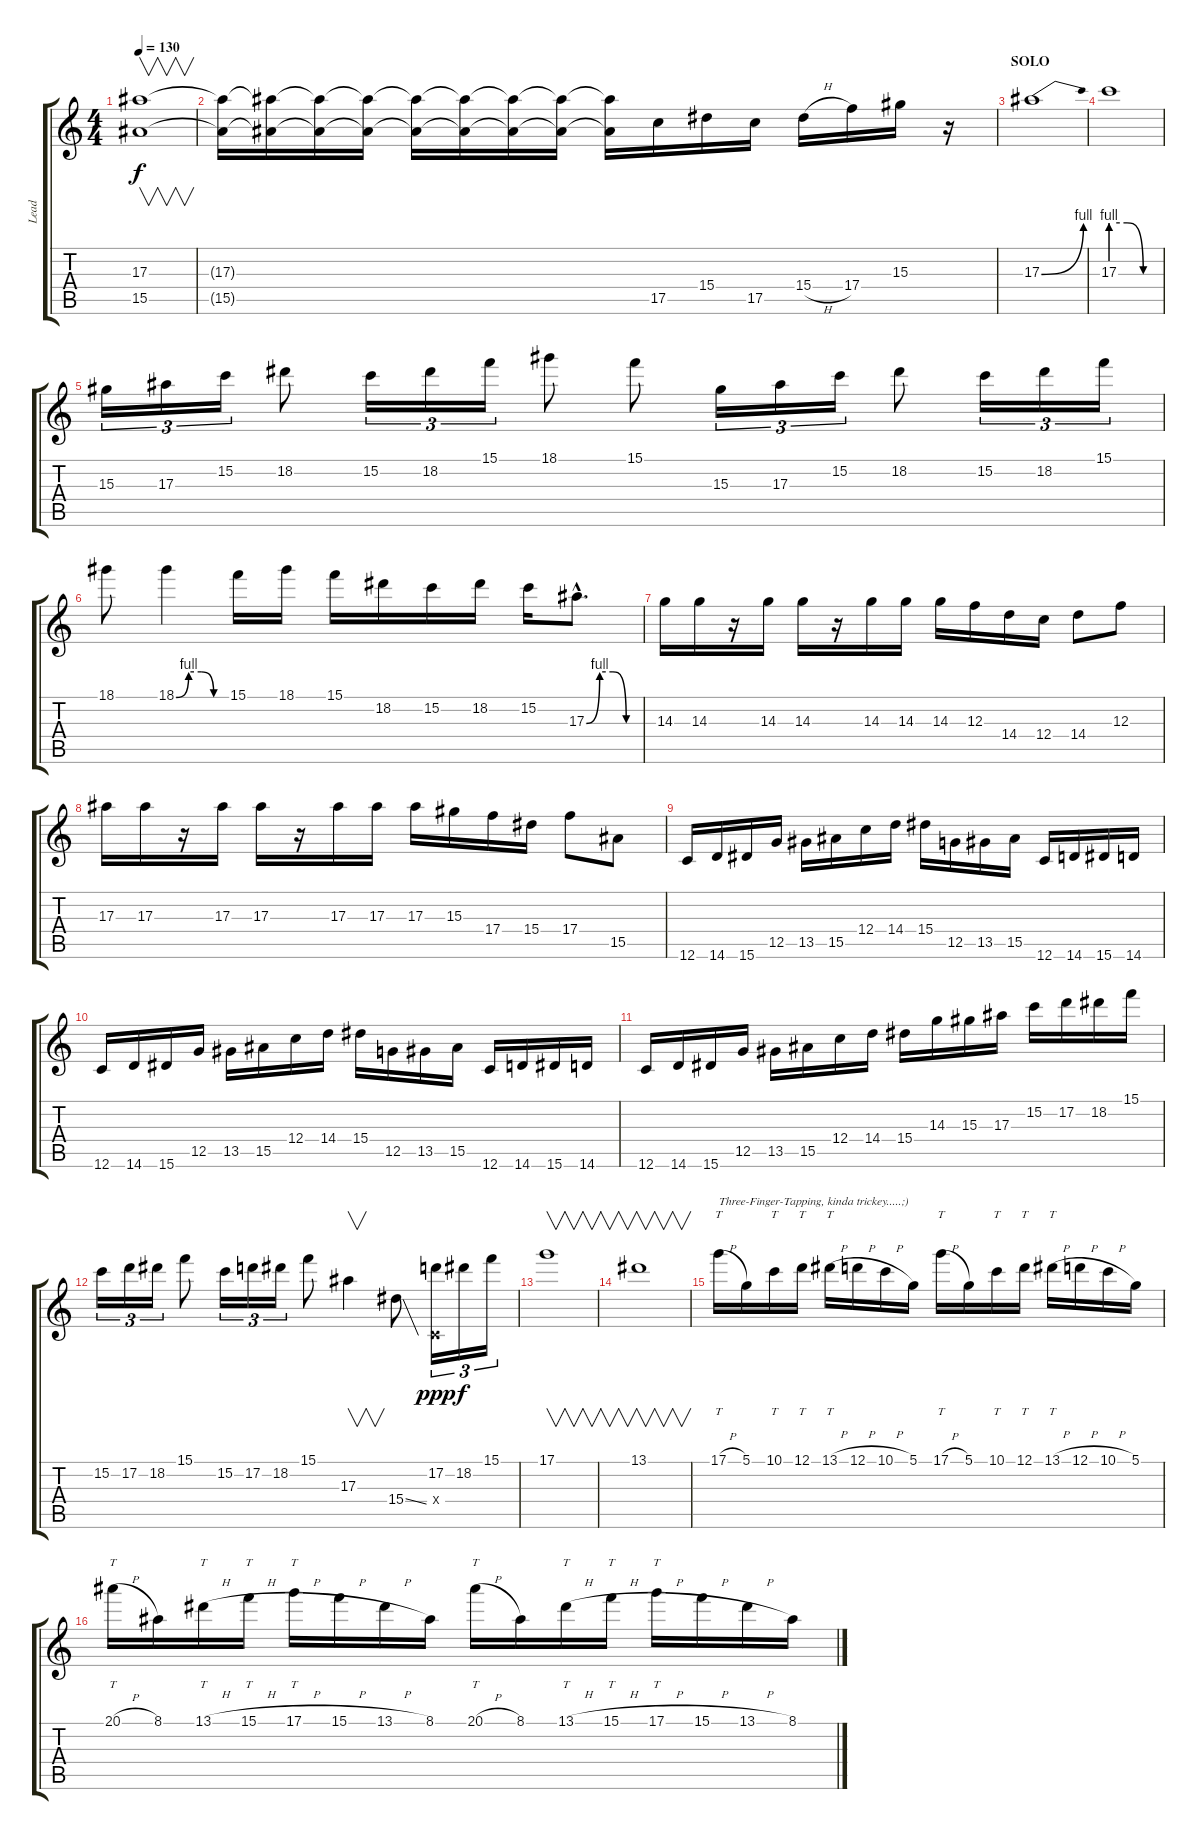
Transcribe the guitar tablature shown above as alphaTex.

\track ("Lead" "Lead") {instrument overdrivenguitar}
\staff {score tabs}
\tuning (D4 A3 F3 C3 G2 C2) {hide}
\ts (4 4)
\tempo 130
\clef g2
\ks c
(17.3 15.5).1{v dy f volume 16} |
(17.3{t} 15.5{t}).16 (17.3{t} 15.5{t}).16 (17.3{t} 15.5{t}).16 (17.3{t} 15.5{t}).16 (17.3{t} 15.5{t}).16 (17.3{t} 15.5{t}).16 (17.3{t} 15.5{t}).16 (17.3{t} 15.5{t}).16 (17.3{t} 15.5{t}).16 17.5.16 15.4.16 17.5.16 15.4{h}.16 17.4.16 15.3.16 r.16 |
\section ("" "SOLO")
17.3{be (bend 0 0 60 4)}.1 |
17.3{be (custom 0 4 20 4 40 0 60 0)}.1 |
15.3.16{tu (3 2)} 17.3.16{tu (3 2)} 15.2.16{tu (3 2)} 18.2.8 15.2.16{tu (3 2)} 18.2.16{tu (3 2)} 15.1.16{tu (3 2)} 18.1.8 15.1.8 15.3.16{tu (3 2)} 17.3.16{tu (3 2)} 15.2.16{tu (3 2)} 18.2.8 15.2.16{tu (3 2)} 18.2.16{tu (3 2)} 15.1.16{tu (3 2)} |
18.1.8 18.1{be (custom 0 0 15 4 30 4 45 0 60 0)}.4 15.1.16 18.1.16 15.1.16 18.2.16 15.2.16 18.2.16 15.2.16 17.3{be (custom 0 0 15 4 30 4 45 0 60 0) hac}.8{d} |
14.3.16 14.3.16 r.16 14.3.16 14.3.16 r.16 14.3.16 14.3.16 14.3.16 12.3.16 14.4.16 12.4.16 14.4.8 12.3.8 |
17.3.16 17.3.16 r.16 17.3.16 17.3.16 r.16 17.3.16 17.3.16 17.3.16 15.3.16 17.4.16 15.4.16 17.4.8 15.5.8 |
12.6.16 14.6.16 15.6.16 12.5.16 13.5.16 15.5.16 12.4.16 14.4.16 15.4.16 12.5.16 13.5.16 15.5.16 12.6.16 14.6.16 15.6.16 14.6.16 |
12.6.16 14.6.16 15.6.16 12.5.16 13.5.16 15.5.16 12.4.16 14.4.16 15.4.16 12.5.16 13.5.16 15.5.16 12.6.16 14.6.16 15.6.16 14.6.16 |
12.6.16 14.6.16 15.6.16 12.5.16 13.5.16 15.5.16 12.4.16 14.4.16 15.4.16 14.3.16 15.3.16 17.3.16 15.2.16 17.2.16 18.2.16 15.1.16 |
15.2.16{tu (3 2)} 17.2.16{tu (3 2)} 18.2.16{tu (3 2)} 15.1.8 15.2.16{tu (3 2)} 17.2.16{tu (3 2)} 18.2.16{tu (3 2)} 15.1.8 17.3.4{v} 15.4{ss}.8 (17.2 0.4{x}).16{tu (3 2) dy ppp} 18.2.16{tu (3 2) dy f} 15.1.16{tu (3 2)} |
17.1.1{v} |
13.1.1{v} |
17.1{h}.16{tt txt "Three-Finger-Tapping, kinda trickey.....;)"} 5.1.16 10.1.16{tt} 12.1.16{tt} 13.1{h}.16{tt} 12.1{h}.16 10.1{h}.16 5.1.16 17.1{h}.16{tt} 5.1.16 10.1.16{tt} 12.1.16{tt} 13.1{h}.16{tt} 12.1{h}.16 10.1{h}.16 5.1.16 |
20.1{h}.16{tt} 8.1.16 13.1{h}.16{tt} 15.1{h}.16{tt} 17.1{h}.16{tt} 15.1{h}.16 13.1{h}.16 8.1.16 20.1{h}.16{tt} 8.1.16 13.1{h}.16{tt} 15.1{h}.16{tt} 17.1{h}.16{tt} 15.1{h}.16 13.1{h}.16 8.1.16
